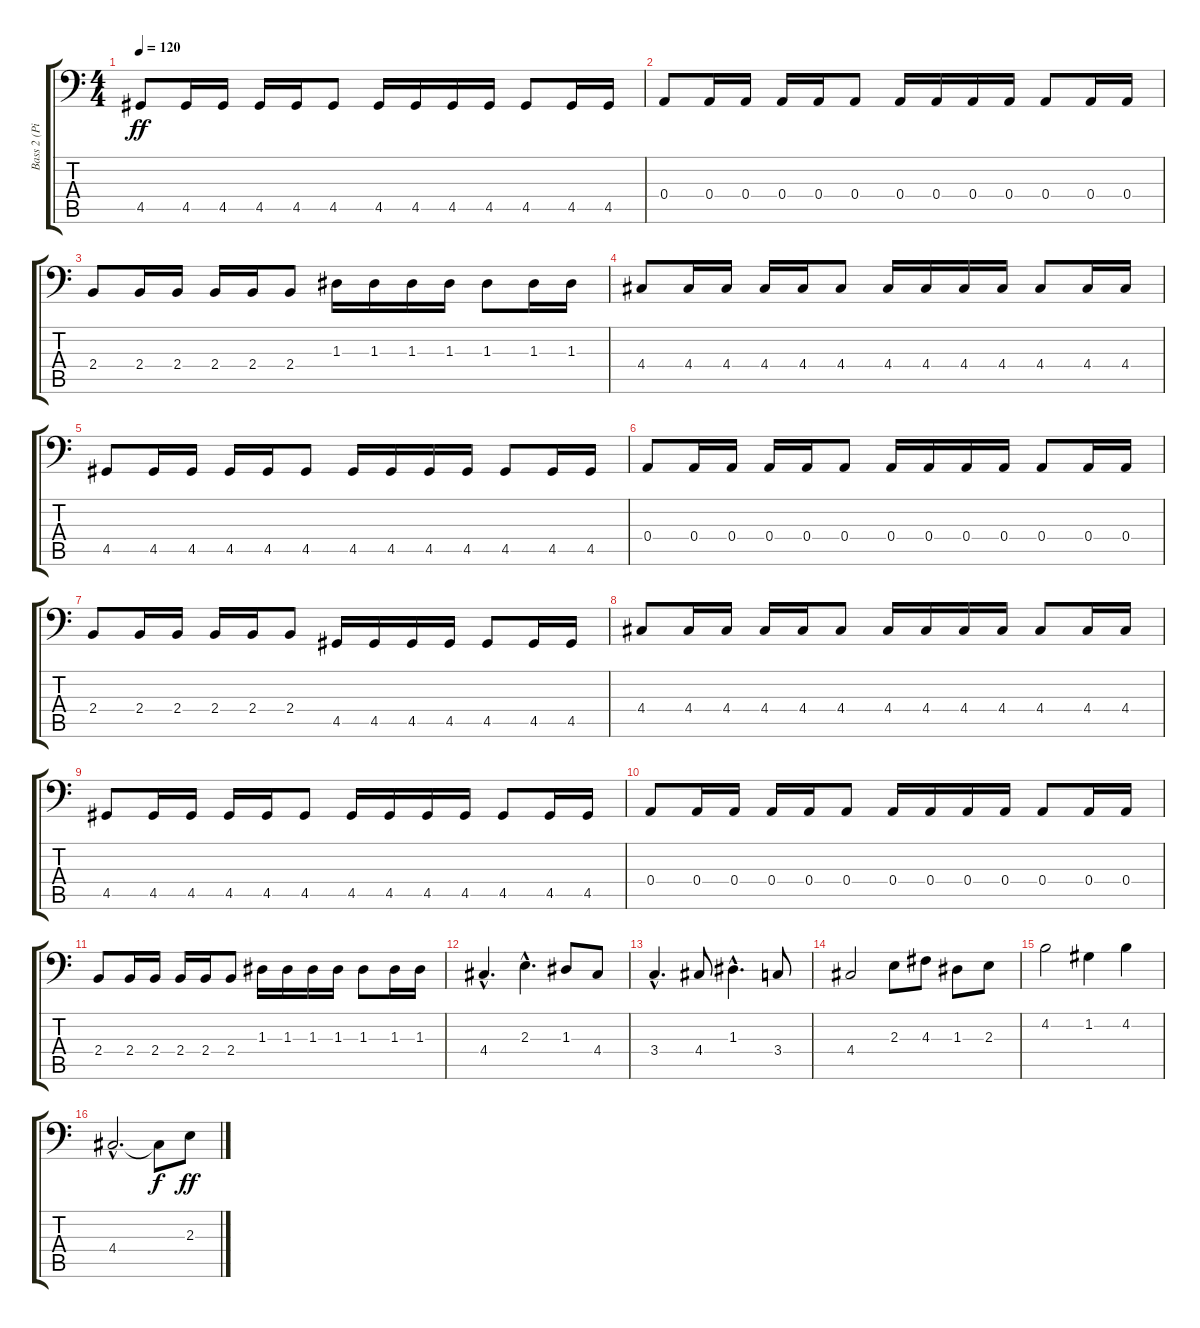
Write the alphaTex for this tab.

\track ("Bass 2 (Pick)" "Bass 2 (Pi") {instrument electricbasspick}
\staff {score tabs}
\tuning (C3 G2 D2 A1 E1 B0) {hide}
\ts (4 4)
\tempo 120
\clef f4
\ks c
4.5.8{dy ff} 4.5.16 4.5.16 4.5.16 4.5.16 4.5.8 4.5.16 4.5.16 4.5.16 4.5.16 4.5.8 4.5.16 4.5.16 |
0.4.8 0.4.16 0.4.16 0.4.16 0.4.16 0.4.8 0.4.16 0.4.16 0.4.16 0.4.16 0.4.8 0.4.16 0.4.16 |
2.4.8 2.4.16 2.4.16 2.4.16 2.4.16 2.4.8 1.3.16 1.3.16 1.3.16 1.3.16 1.3.8 1.3.16 1.3.16 |
4.4.8 4.4.16 4.4.16 4.4.16 4.4.16 4.4.8 4.4.16 4.4.16 4.4.16 4.4.16 4.4.8 4.4.16 4.4.16 |
4.5.8 4.5.16 4.5.16 4.5.16 4.5.16 4.5.8 4.5.16 4.5.16 4.5.16 4.5.16 4.5.8 4.5.16 4.5.16 |
0.4.8 0.4.16 0.4.16 0.4.16 0.4.16 0.4.8 0.4.16 0.4.16 0.4.16 0.4.16 0.4.8 0.4.16 0.4.16 |
2.4.8 2.4.16 2.4.16 2.4.16 2.4.16 2.4.8 4.5.16 4.5.16 4.5.16 4.5.16 4.5.8 4.5.16 4.5.16 |
4.4.8 4.4.16 4.4.16 4.4.16 4.4.16 4.4.8 4.4.16 4.4.16 4.4.16 4.4.16 4.4.8 4.4.16 4.4.16 |
4.5.8 4.5.16 4.5.16 4.5.16 4.5.16 4.5.8 4.5.16 4.5.16 4.5.16 4.5.16 4.5.8 4.5.16 4.5.16 |
0.4.8 0.4.16 0.4.16 0.4.16 0.4.16 0.4.8 0.4.16 0.4.16 0.4.16 0.4.16 0.4.8 0.4.16 0.4.16 |
2.4.8 2.4.16 2.4.16 2.4.16 2.4.16 2.4.8 1.3.16 1.3.16 1.3.16 1.3.16 1.3.8 1.3.16 1.3.16 |
4.4{hac}.4{d} 2.3{hac}.4{d} 1.3.8 4.4.8 |
3.4{hac}.4{d} 4.4.8 1.3{hac}.4{d} 3.4.8 |
4.4.2 2.3.8 4.3.8 1.3.8 2.3.8 |
4.2.2 1.2.4 4.2.4 |
4.4{hac}.2{d} 4.4{t}.8{dy f} 2.3.8{dy ff}
